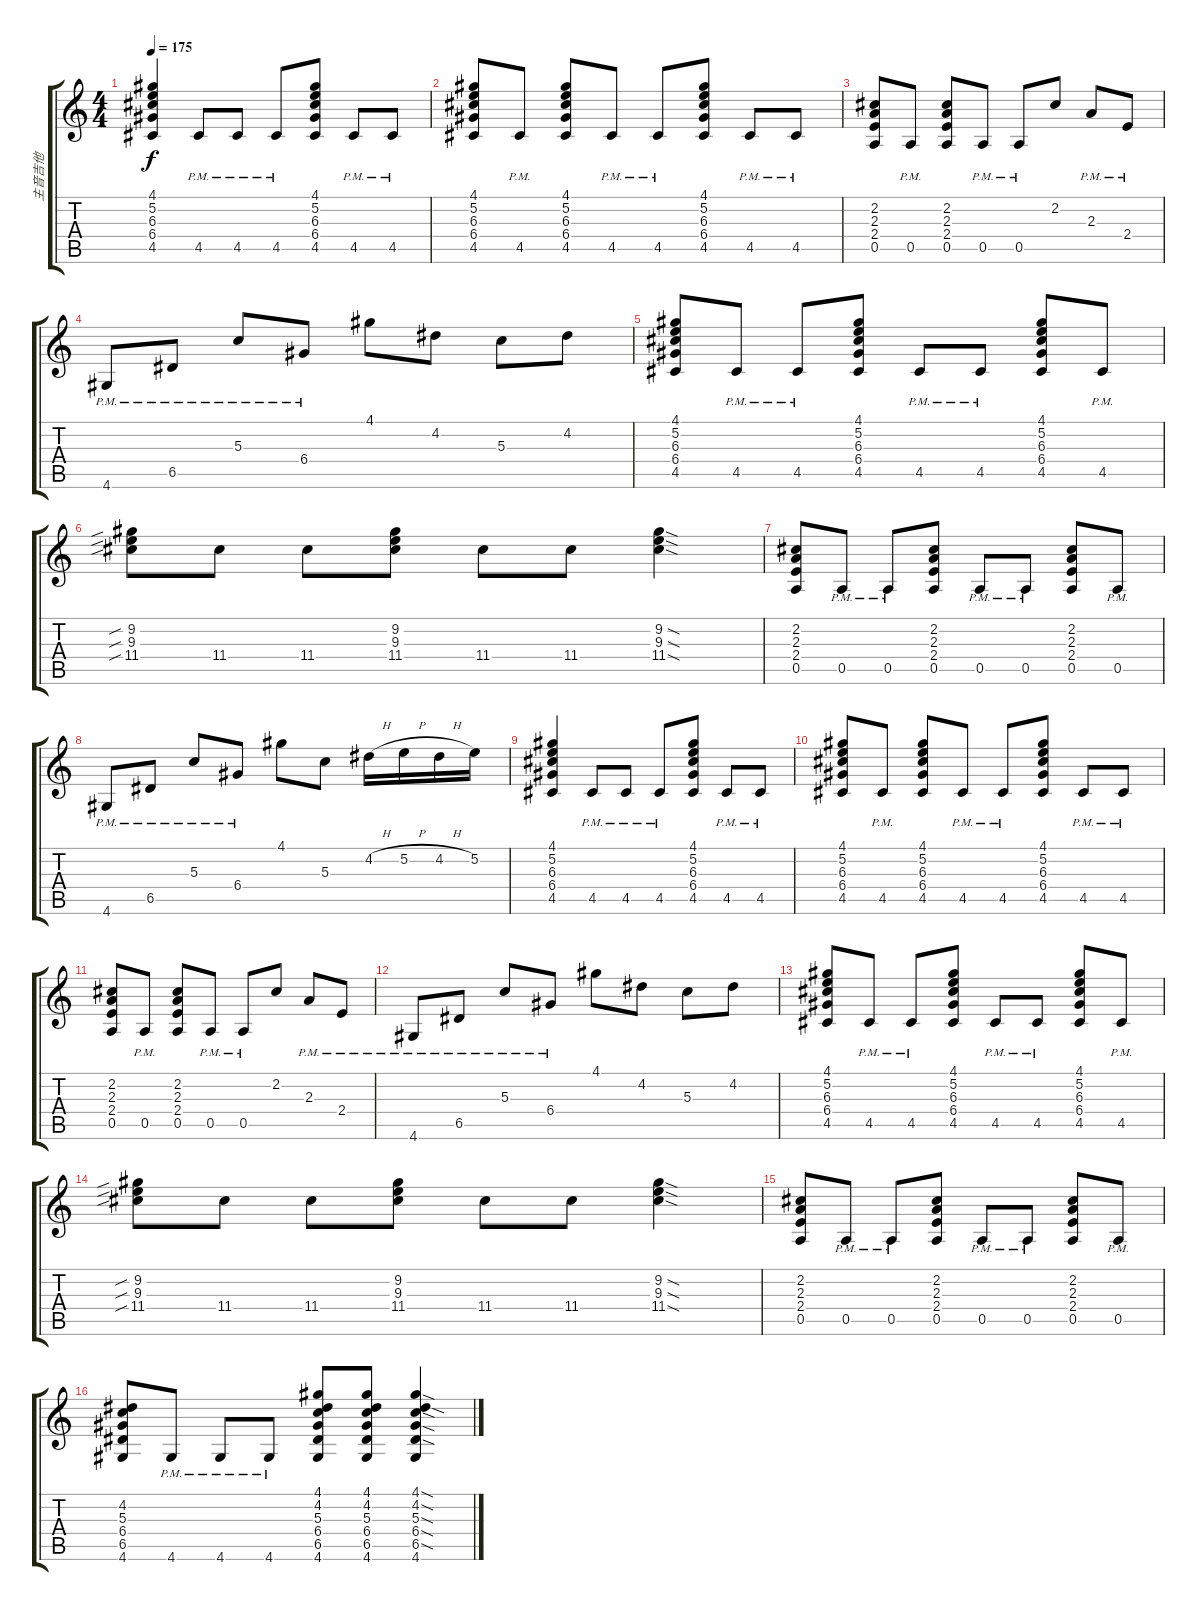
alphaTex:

\track ("主音吉他" "主音吉他") {instrument distortionguitar}
\staff {score tabs}
\tuning (E4 B3 G3 D3 A2 E2) {hide}
\ts (4 4)
\tempo 175
\clef g2
\ks c
(4.1 5.2 6.3 6.4 4.5).4{dy f} 4.5{pm}.8 4.5{pm}.8 4.5{pm}.8 (4.1 5.2 6.3 6.4 4.5).8 4.5{pm}.8 4.5{pm}.8 |
(4.1 5.2 6.3 6.4 4.5).8 4.5{pm}.8 (4.1 5.2 6.3 6.4 4.5).8 4.5{pm}.8 4.5{pm}.8 (4.1 5.2 6.3 6.4 4.5).8 4.5{pm}.8 4.5{pm}.8 |
(2.2 2.3 2.4 0.5).8 0.5{pm}.8 (2.2 2.3 2.4 0.5).8 0.5{pm}.8 0.5{pm}.8 2.2.8 2.3{pm}.8 2.4{pm}.8 |
4.6{pm}.8 6.5{pm}.8 5.3{pm}.8 6.4{pm}.8 4.1.8 4.2.8 5.3.8 4.2.8 |
(4.1 5.2 6.3 6.4 4.5).8 4.5{pm}.8 4.5{pm}.8 (4.1 5.2 6.3 6.4 4.5).8 4.5{pm}.8 4.5{pm}.8 (4.1 5.2 6.3 6.4 4.5).8 4.5{pm}.8 |
(9.2{sib} 9.3{sib} 11.4{sib}).8 11.4.8 11.4.8 (9.2 9.3 11.4).8 11.4.8 11.4.8 (9.2{sod} 9.3{sod} 11.4{sod}).4 |
(2.2 2.3 2.4 0.5).8 0.5{pm}.8 0.5{pm}.8 (2.2 2.3 2.4 0.5).8 0.5{pm}.8 0.5{pm}.8 (2.2 2.3 2.4 0.5).8 0.5{pm}.8 |
4.6{pm}.8 6.5{pm}.8 5.3{pm}.8 6.4{pm}.8 4.1.8 5.3.8 4.2{h}.16 5.2{h}.16 4.2{h}.16 5.2.16 |
(4.1 5.2 6.3 6.4 4.5).4 4.5{pm}.8 4.5{pm}.8 4.5{pm}.8 (4.1 5.2 6.3 6.4 4.5).8 4.5{pm}.8 4.5{pm}.8 |
(4.1 5.2 6.3 6.4 4.5).8 4.5{pm}.8 (4.1 5.2 6.3 6.4 4.5).8 4.5{pm}.8 4.5{pm}.8 (4.1 5.2 6.3 6.4 4.5).8 4.5{pm}.8 4.5{pm}.8 |
(2.2 2.3 2.4 0.5).8 0.5{pm}.8 (2.2 2.3 2.4 0.5).8 0.5{pm}.8 0.5{pm}.8 2.2.8 2.3{pm}.8 2.4{pm}.8 |
4.6{pm}.8 6.5{pm}.8 5.3{pm}.8 6.4{pm}.8 4.1.8 4.2.8 5.3.8 4.2.8 |
(4.1 5.2 6.3 6.4 4.5).8 4.5{pm}.8 4.5{pm}.8 (4.1 5.2 6.3 6.4 4.5).8 4.5{pm}.8 4.5{pm}.8 (4.1 5.2 6.3 6.4 4.5).8 4.5{pm}.8 |
(9.2{sib} 9.3{sib} 11.4{sib}).8 11.4.8 11.4.8 (9.2 9.3 11.4).8 11.4.8 11.4.8 (9.2{sod} 9.3{sod} 11.4{sod}).4 |
(2.2 2.3 2.4 0.5).8 0.5{pm}.8 0.5{pm}.8 (2.2 2.3 2.4 0.5).8 0.5{pm}.8 0.5{pm}.8 (2.2 2.3 2.4 0.5).8 0.5{pm}.8 |
(4.2 5.3 6.4 6.5 4.6).8 4.6{pm}.8 4.6{pm}.8 4.6{pm}.8 (4.1 4.2 5.3 6.4 6.5 4.6).8 (4.1 4.2 5.3 6.4 6.5 4.6).8 (4.1{sod} 4.2{sod} 5.3{sod} 6.4{sod} 6.5{sod} 4.6).4
